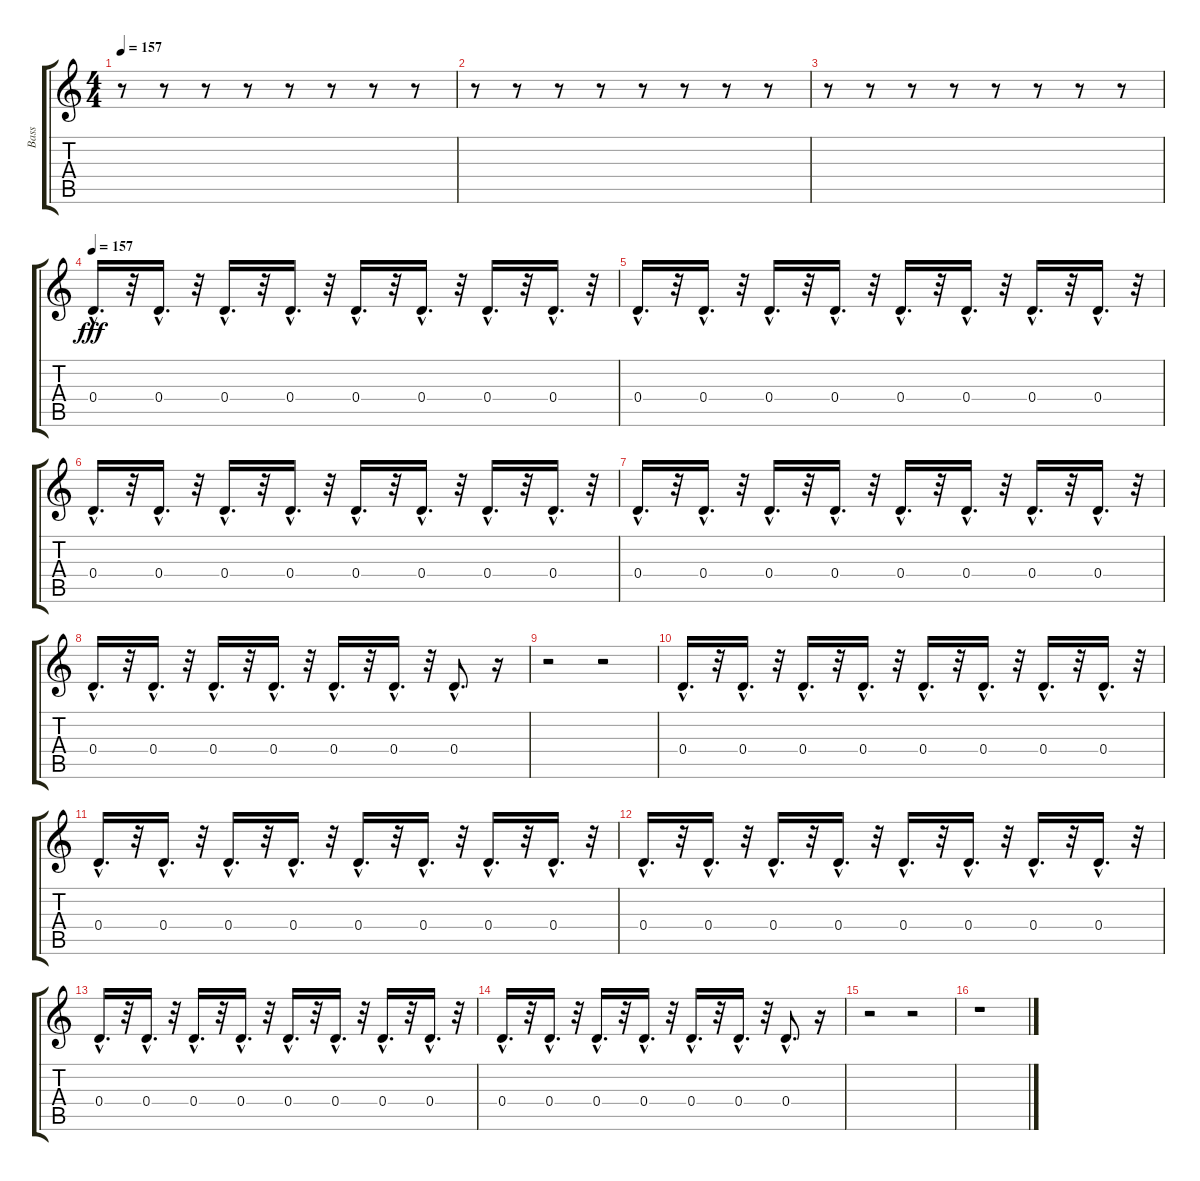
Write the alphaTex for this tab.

\track ("Bass" "Bass") {instrument fretlessbass}
\staff {score tabs}
\tuning (E4 B3 G3 D3 A2 E2) {hide}
\ts (4 4)
\tempo 157
\clef g2
\ks c
r.8{dy fff} r.8 r.8 r.8 r.8 r.8 r.8 r.8 |
r.8 r.8 r.8 r.8 r.8 r.8 r.8 r.8 |
r.8 r.8 r.8 r.8 r.8 r.8 r.8 r.8 |
\tempo 157
0.4{hac}.16{d} r.32 0.4{hac}.16{d} r.32 0.4{hac}.16{d} r.32 0.4{hac}.16{d} r.32 0.4{hac}.16{d} r.32 0.4{hac}.16{d} r.32 0.4{hac}.16{d} r.32 0.4{hac}.16{d} r.32 |
0.4{hac}.16{d} r.32 0.4{hac}.16{d} r.32 0.4{hac}.16{d} r.32 0.4{hac}.16{d} r.32 0.4{hac}.16{d} r.32 0.4{hac}.16{d} r.32 0.4{hac}.16{d} r.32 0.4{hac}.16{d} r.32 |
0.4{hac}.16{d} r.32 0.4{hac}.16{d} r.32 0.4{hac}.16{d} r.32 0.4{hac}.16{d} r.32 0.4{hac}.16{d} r.32 0.4{hac}.16{d} r.32 0.4{hac}.16{d} r.32 0.4{hac}.16{d} r.32 |
0.4{hac}.16{d} r.32 0.4{hac}.16{d} r.32 0.4{hac}.16{d} r.32 0.4{hac}.16{d} r.32 0.4{hac}.16{d} r.32 0.4{hac}.16{d} r.32 0.4{hac}.16{d} r.32 0.4{hac}.16{d} r.32 |
0.4{hac}.16{d} r.32 0.4{hac}.16{d} r.32 0.4{hac}.16{d} r.32 0.4{hac}.16{d} r.32 0.4{hac}.16{d} r.32 0.4{hac}.16{d} r.32 0.4{hac}.8{d} r.16 |
r.2 r.2 |
0.4{hac}.16{d} r.32 0.4{hac}.16{d} r.32 0.4{hac}.16{d} r.32 0.4{hac}.16{d} r.32 0.4{hac}.16{d} r.32 0.4{hac}.16{d} r.32 0.4{hac}.16{d} r.32 0.4{hac}.16{d} r.32 |
0.4{hac}.16{d} r.32 0.4{hac}.16{d} r.32 0.4{hac}.16{d} r.32 0.4{hac}.16{d} r.32 0.4{hac}.16{d} r.32 0.4{hac}.16{d} r.32 0.4{hac}.16{d} r.32 0.4{hac}.16{d} r.32 |
0.4{hac}.16{d} r.32 0.4{hac}.16{d} r.32 0.4{hac}.16{d} r.32 0.4{hac}.16{d} r.32 0.4{hac}.16{d} r.32 0.4{hac}.16{d} r.32 0.4{hac}.16{d} r.32 0.4{hac}.16{d} r.32 |
0.4{hac}.16{d} r.32 0.4{hac}.16{d} r.32 0.4{hac}.16{d} r.32 0.4{hac}.16{d} r.32 0.4{hac}.16{d} r.32 0.4{hac}.16{d} r.32 0.4{hac}.16{d} r.32 0.4{hac}.16{d} r.32 |
0.4{hac}.16{d} r.32 0.4{hac}.16{d} r.32 0.4{hac}.16{d} r.32 0.4{hac}.16{d} r.32 0.4{hac}.16{d} r.32 0.4{hac}.16{d} r.32 0.4{hac}.8{d} r.16 |
r.2 r.2 |
r.1
